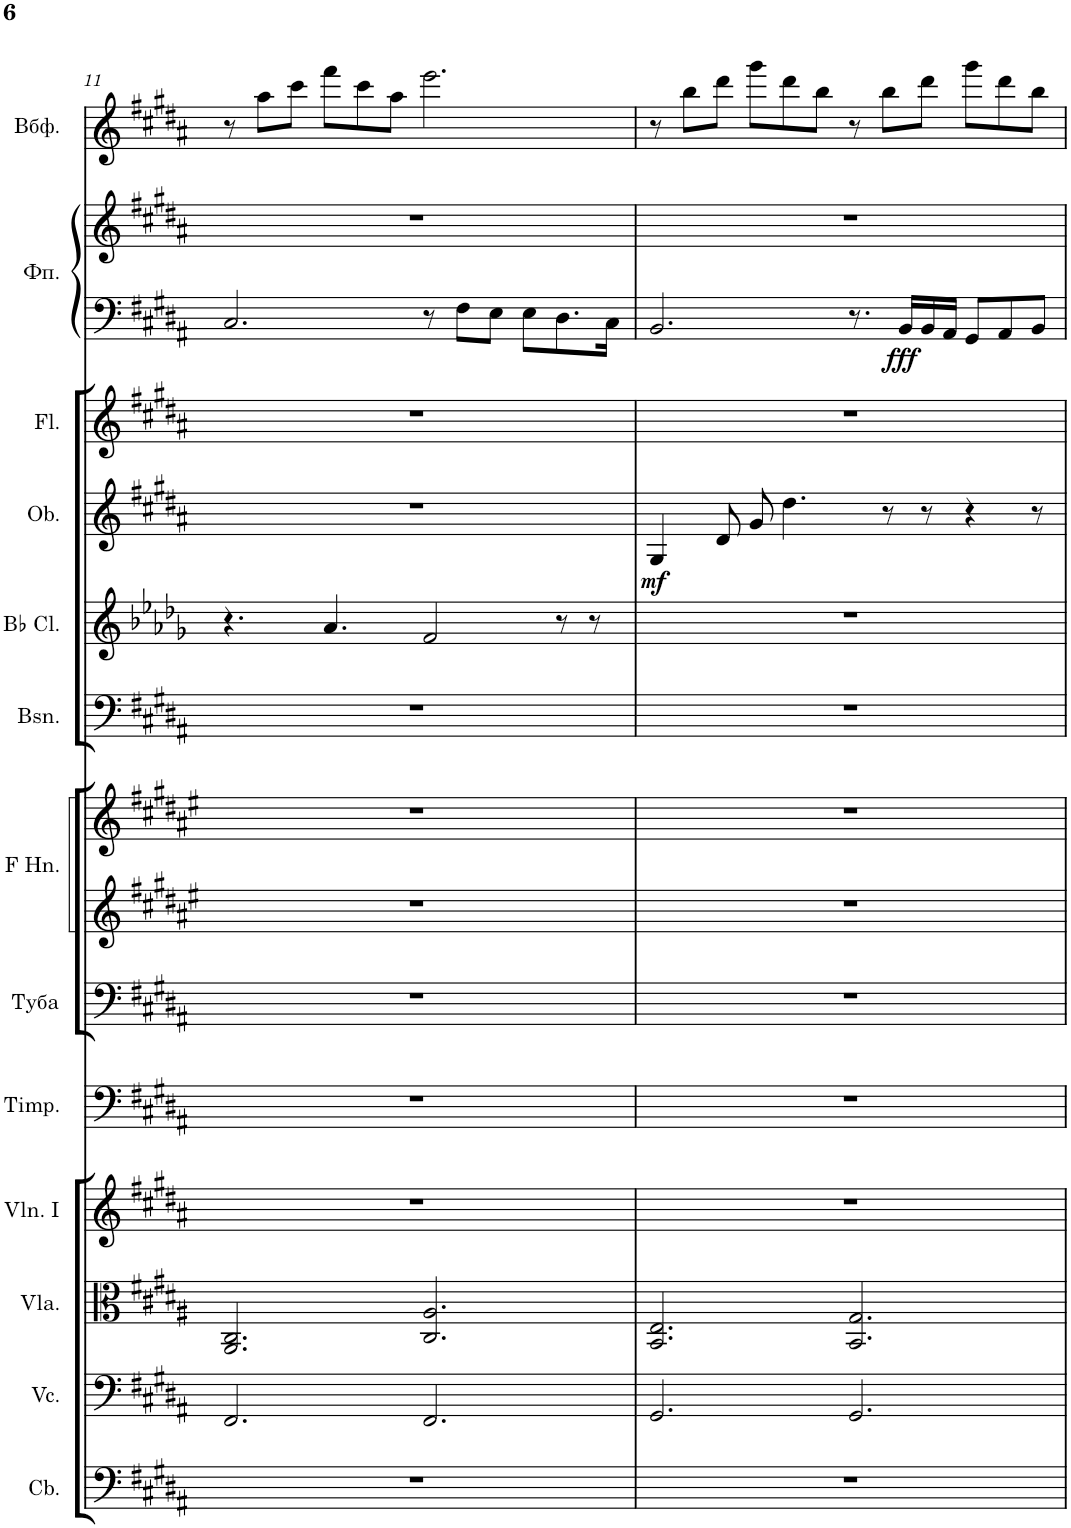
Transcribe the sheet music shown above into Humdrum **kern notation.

**kern	**kern	**kern	**kern	**kern	**kern	**kern	**kern	**kern	**kern	**kern	**dynam	**kern	**kern	**kern	**dynam	**kern
*part13	*part12	*part11	*part10	*part9	*part8	*part7	*part7	*part6	*part5	*part4	*part4	*part3	*part2	*part2	*part2	*part1
*staff15	*staff14	*staff13	*staff12	*staff11	*staff10	*staff9	*staff8	*staff7	*staff6	*staff5	*staff5	*staff4	*staff3	*staff2	*staff2/3	*staff1
*I"Contrabasses	*I"Violoncellos	*I"Violas	*I"Violins I	*I"Timpani	*I"Туба	*I"Horns in F	*	*I"Bassoons	*I"Clarinets in Bb	*I"Oboes	*	*I"Flutes	*I"Фортепиано	*	*	*I"Вибрафон
*I'Cb.	*I'Vc.	*I'Vla.	*I'Vln. I	*I'Timp.	*	*	*	*I'Bsn.	*	*I'Ob.	*	*I'Fl.	*	*	*	*
!!LO:PB:g=z
*clefF4	*clefF4	*clefC3	*clefG2	*clefF4	*clefF4	*clefG2	*clefG2	*clefF4	*clefG2	*clefG2	*	*clefG2	*clefF4	*clefG2	*	*clefG2
*Trd7c12	*	*	*	*	*	*Trd4c7	*Trd4c7	*	*Trd1c2	*	*	*	*	*	*	*
*k[f#c#g#d#a#]	*k[f#c#g#d#a#]	*k[f#c#g#d#a#]	*k[f#c#g#d#a#]	*k[f#c#g#d#a#]	*k[f#c#g#d#a#]	*k[f#c#g#d#a#e#]	*k[f#c#g#d#a#e#]	*k[f#c#g#d#a#]	*k[b-e-a-d-g-]	*k[f#c#g#d#a#]	*	*k[f#c#g#d#a#]	*k[f#c#g#d#a#]	*k[f#c#g#d#a#]	*	*k[f#c#g#d#a#]
*M12/8	*M12/8	*M12/8	*M12/8	*M12/8	*M12/8	*M12/8	*M12/8	*M12/8	*M12/8	*M12/8	*	*M12/8	*M12/8	*M12/8	*	*M12/8
=11	=11	=11	=11	=11	=11	=11	=11	=11	=11	=11	=11	=11	=11	=11	=11	=11
1.r	2.FF#/	2.AA#/ 2.C#/	1.r	1.r	1.r	1.r	1.r	1.r	4.r	1.r	.	1.r	2.C#/	1.r	.	8r
.	.	.	.	.	.	.	.	.	.	.	.	.	.	.	.	8aa#\L
.	.	.	.	.	.	.	.	.	.	.	.	.	.	.	.	8ccc#\J
.	.	.	.	.	.	.	.	.	4.a-/	.	.	.	.	.	.	8fff#\L
.	.	.	.	.	.	.	.	.	.	.	.	.	.	.	.	8ccc#\
.	.	.	.	.	.	.	.	.	.	.	.	.	.	.	.	8aa#\J
.	2.FF#/	2.C#/ 2.A#/	.	.	.	.	.	.	2f/	.	.	.	8r	.	.	2.eee\
.	.	.	.	.	.	.	.	.	.	.	.	.	8F#\L	.	.	.
.	.	.	.	.	.	.	.	.	.	.	.	.	8E\J	.	.	.
.	.	.	.	.	.	.	.	.	.	.	.	.	8E\L	.	.	.
.	.	.	.	.	.	.	.	.	8r	.	.	.	8.D#\	.	.	.
.	.	.	.	.	.	.	.	.	8r	.	.	.	.	.	.	.
.	.	.	.	.	.	.	.	.	.	.	.	.	16C#\Jk	.	.	.
=12	=12	=12	=12	=12	=12	=12	=12	=12	=12	=12	=12	=12	=12	=12	=12	=12
!	!	!	!	!	!	!	!	!	!	!	!LO:DY:b	!	!	!	!	!
1.r	2.GG#/	2.BB/ 2.E/	1.r	1.r	1.r	1.r	1.r	1.r	1.r	4G#/	mf	1.r	2.BB/	1.r	.	8r
.	.	.	.	.	.	.	.	.	.	.	.	.	.	.	.	8bb\L
.	.	.	.	.	.	.	.	.	.	8d#/	.	.	.	.	.	8ddd#\J
.	.	.	.	.	.	.	.	.	.	8g#/	.	.	.	.	.	8ggg#\L
.	.	.	.	.	.	.	.	.	.	4.dd#\	.	.	.	.	.	8ddd#\
.	.	.	.	.	.	.	.	.	.	.	.	.	.	.	.	8bb\J
.	2.GG#/	2.BB/ 2.G#/	.	.	.	.	.	.	.	.	.	.	8.r	.	.	8r
.	.	.	.	.	.	.	.	.	.	8r	.	.	.	.	.	8bb\L
!	!	!	!	!	!	!	!	!	!	!	!	!	!	!	!LO:DY:b=2	!
.	.	.	.	.	.	.	.	.	.	.	.	.	16BB/LL	.	fff	.
.	.	.	.	.	.	.	.	.	.	8r	.	.	16BB/	.	.	8ddd#\J
.	.	.	.	.	.	.	.	.	.	.	.	.	16AA#/JJ	.	.	.
.	.	.	.	.	.	.	.	.	.	4r	.	.	8GG#/L	.	.	8ggg#\L
.	.	.	.	.	.	.	.	.	.	.	.	.	8AA#/	.	.	8ddd#\
.	.	.	.	.	.	.	.	.	.	8r	.	.	8BB/J	.	.	8bb\J
=	=	=	=	=	=	=	=	=	=	=	=	=	=	=	=	=
*-	*-	*-	*-	*-	*-	*-	*-	*-	*-	*-	*-	*-	*-	*-	*-	*-
